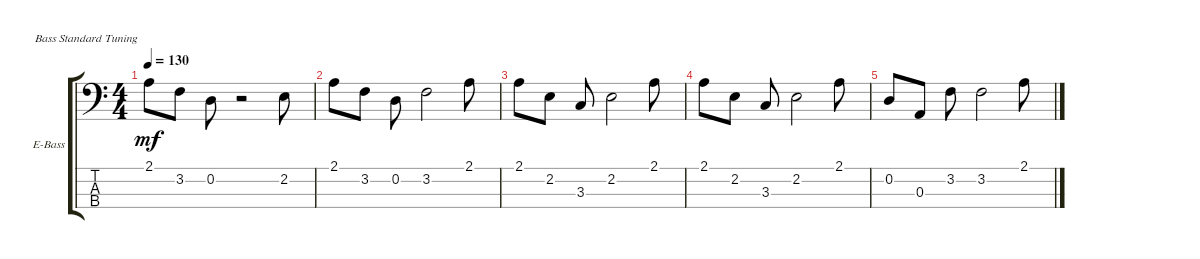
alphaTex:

\defaultSystemsLayout 4
\bracketExtendMode groupsimilarinstruments
\firstSystemTrackNameOrientation horizontal
\otherSystemsTrackNameOrientation horizontal
\track ("Electric Bass" "E-Bass") {instrument electricbassfinger}
\staff {score tabs}
\tuning (G2 D2 A1 E1)
\ts (4 4)
\tempo 130
\clef f4
\ks c
2.1.8{dy mf} 3.2.8 0.2.8 r.2 2.2.8 |
2.1.8 3.2.8 0.2.8 3.2.2 2.1.8 |
2.1.8 2.2.8 3.3.8 2.2.2 2.1.8 |
2.1.8 2.2.8 3.3.8 2.2.2 2.1.8 |
0.2.8 0.3.8 3.2.8 3.2.2 2.1.8
